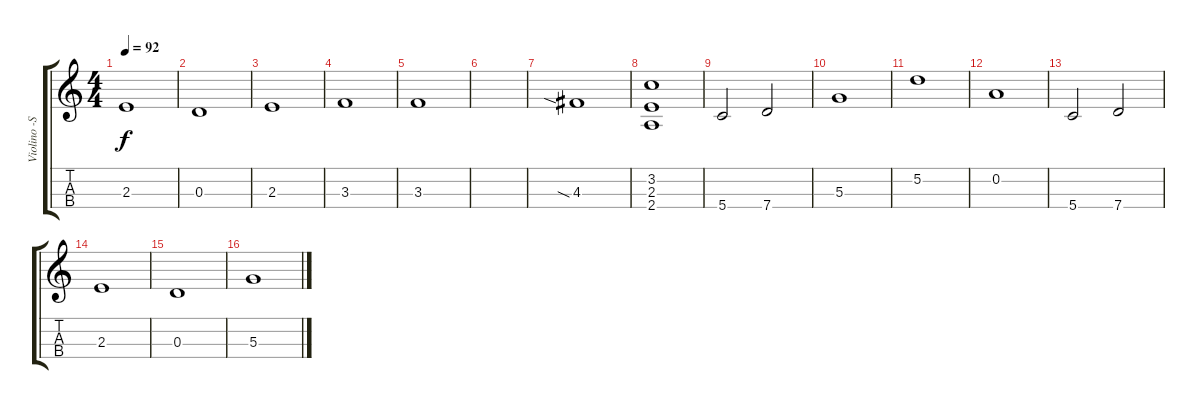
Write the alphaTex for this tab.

\track ("Violino -Strings" "Violino -S") {instrument stringensemble1}
\staff {score tabs}
\tuning (E5 A4 D4 G3) {hide}
\ts (4 4)
\tempo 92
\clef g2
\ks c
2.3.1{dy f} |
0.3.1 |
2.3.1 |
3.3.1 |
3.3.1 |
|
4.3{sia}.1 |
(3.2 2.3 2.4).1 |
5.4.2 7.4.2 |
5.3.1 |
5.2.1 |
0.2.1 |
5.4.2 7.4.2 |
2.3.1 |
0.3.1 |
5.3.1
